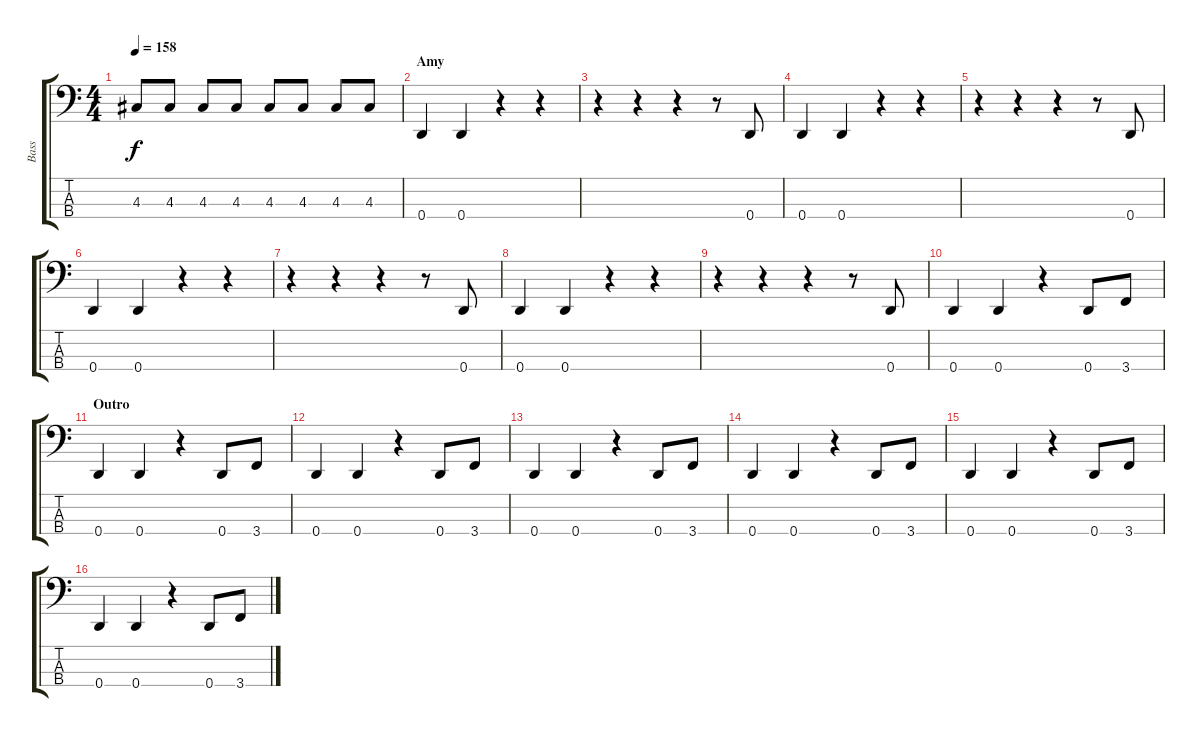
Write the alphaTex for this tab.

\track ("Bass" "Bass") {instrument electricbasspick}
\staff {score tabs}
\tuning (G2 D2 A1 D1) {hide}
\ts (4 4)
\tempo 158
\clef f4
\ks c
4.3.8{dy f} 4.3.8 4.3.8 4.3.8 4.3.8 4.3.8 4.3.8 4.3.8 |
\section ("" "Amy")
0.4.4 0.4.4 r.4 r.4 |
r.4 r.4 r.4 r.8 0.4.8 |
0.4.4 0.4.4 r.4 r.4 |
r.4 r.4 r.4 r.8 0.4.8 |
0.4.4 0.4.4 r.4 r.4 |
r.4 r.4 r.4 r.8 0.4.8 |
0.4.4 0.4.4 r.4 r.4 |
r.4 r.4 r.4 r.8 0.4.8 |
0.4.4 0.4.4 r.4 0.4.8 3.4.8 |
\section ("" "Outro")
0.4.4 0.4.4 r.4 0.4.8 3.4.8 |
0.4.4 0.4.4 r.4 0.4.8 3.4.8 |
0.4.4 0.4.4 r.4 0.4.8 3.4.8 |
0.4.4 0.4.4 r.4 0.4.8 3.4.8 |
0.4.4 0.4.4 r.4 0.4.8 3.4.8 |
0.4.4 0.4.4 r.4 0.4.8 3.4.8
